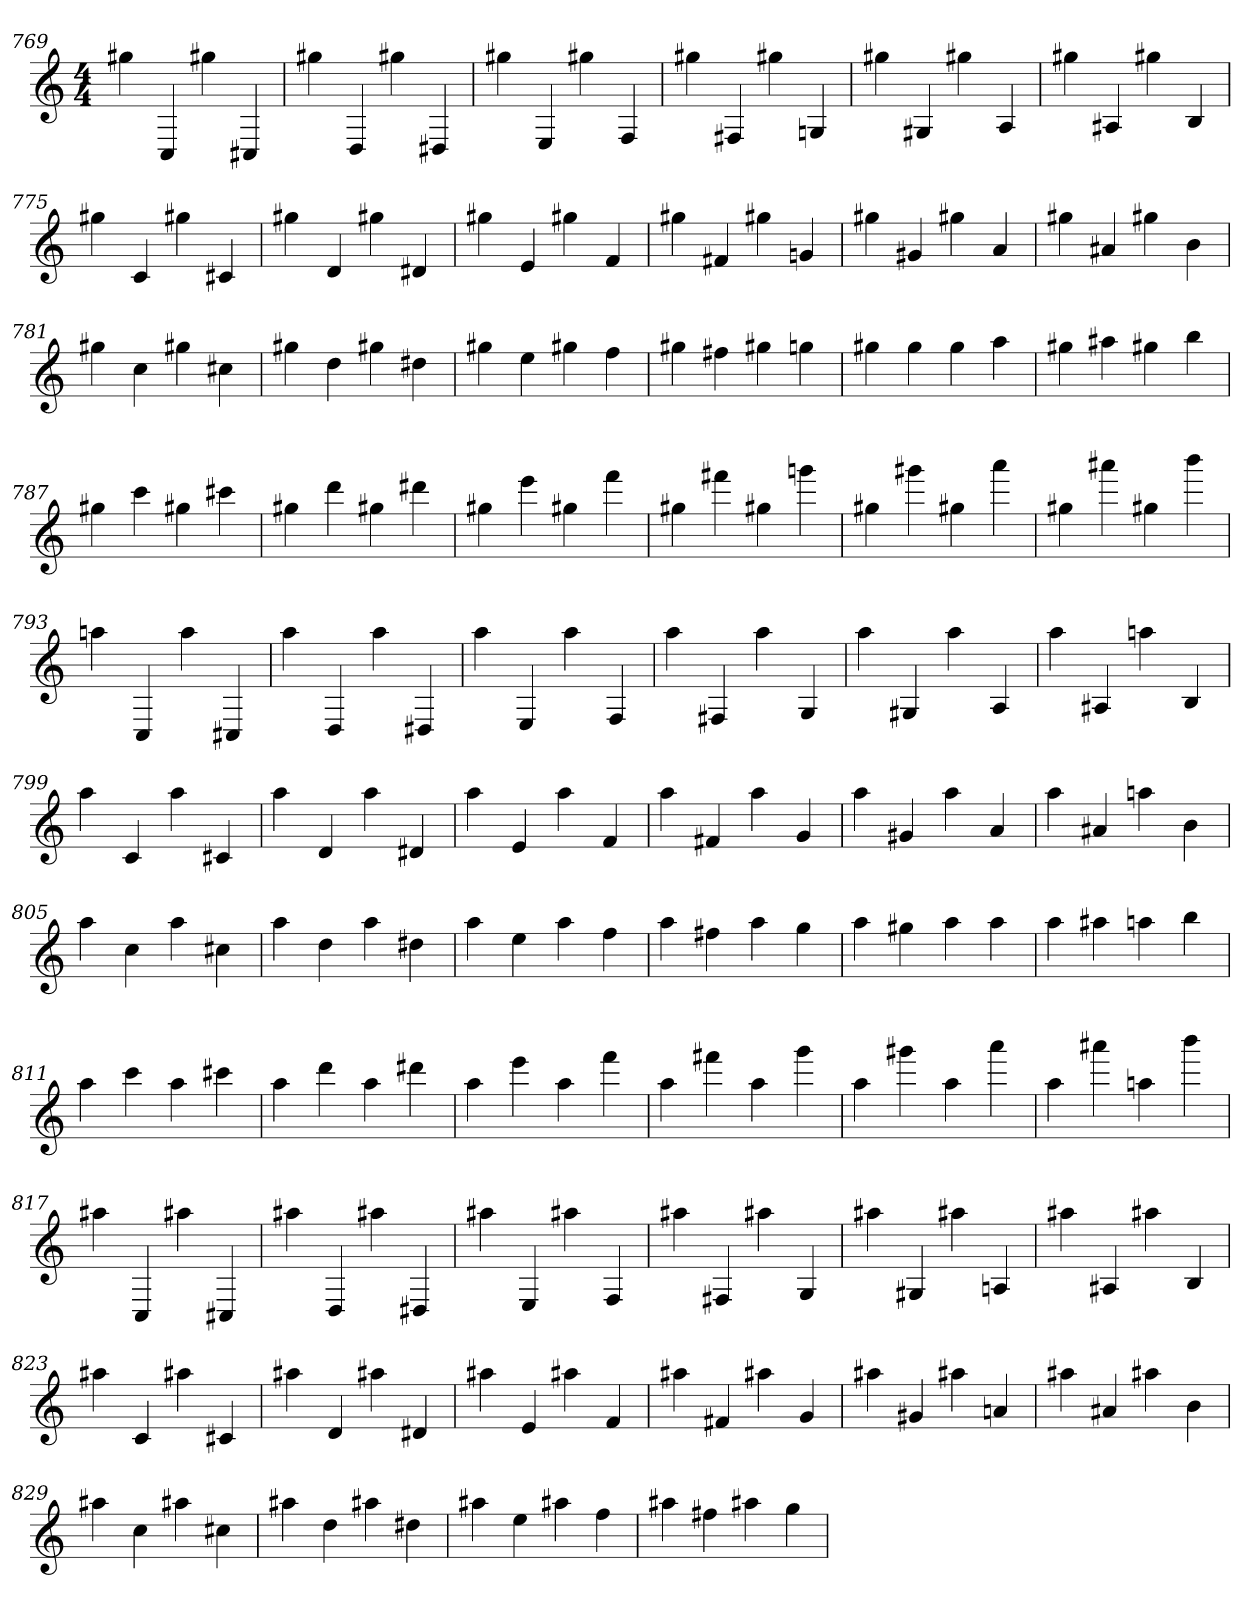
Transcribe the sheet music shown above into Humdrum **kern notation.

**kern
*part1
*staff1
*clefG2
*M4/4
=769
4gg#X
4C
4gg#X
4C#X
=770
4gg#X
4D
4gg#X
4D#X
=771
4gg#X
4E
4gg#X
4F
=772
4gg#X
4F#X
4gg#X
4Gn
=773
4gg#X
4G#X
4gg#X
4A
=774
4gg#X
4A#X
4gg#X
4B
=775
4gg#X
4c
4gg#X
4c#X
=776
4gg#X
4d
4gg#X
4d#X
=777
4gg#X
4e
4gg#X
4f
=778
4gg#X
4f#X
4gg#X
4gn
=779
4gg#X
4g#X
4gg#X
4a
=780
4gg#X
4a#X
4gg#X
4b
=781
4gg#X
4cc
4gg#X
4cc#X
=782
4gg#X
4dd
4gg#X
4dd#X
=783
4gg#X
4ee
4gg#X
4ff
=784
4gg#X
4ff#X
4gg#X
4ggn
=785
4gg#X
4gg#
4gg#
4aa
=786
4gg#X
4aa#X
4gg#X
4bb
=787
4gg#X
4ccc
4gg#X
4ccc#X
=788
4gg#X
4ddd
4gg#X
4ddd#X
=789
4gg#X
4eee
4gg#X
4fff
=790
4gg#X
4fff#X
4gg#X
4gggn
=791
4gg#X
4ggg#X
4gg#X
4aaa
=792
4gg#X
4aaa#X
4gg#X
4bbb
=793
4aan
4C
4aa
4C#X
=794
4aa
4D
4aa
4D#X
=795
4aa
4E
4aa
4F
=796
4aa
4F#X
4aa
4G
=797
4aa
4G#X
4aa
4A
=798
4aa
4A#X
4aan
4B
=799
4aa
4c
4aa
4c#X
=800
4aa
4d
4aa
4d#X
=801
4aa
4e
4aa
4f
=802
4aa
4f#X
4aa
4g
=803
4aa
4g#X
4aa
4a
=804
4aa
4a#X
4aan
4b
=805
4aa
4cc
4aa
4cc#X
=806
4aa
4dd
4aa
4dd#X
=807
4aa
4ee
4aa
4ff
=808
4aa
4ff#X
4aa
4gg
=809
4aa
4gg#X
4aa
4aa
=810
4aa
4aa#X
4aan
4bb
=811
4aa
4ccc
4aa
4ccc#X
=812
4aa
4ddd
4aa
4ddd#X
=813
4aa
4eee
4aa
4fff
=814
4aa
4fff#X
4aa
4ggg
=815
4aa
4ggg#X
4aa
4aaa
=816
4aa
4aaa#X
4aan
4bbb
=817
4aa#X
4C
4aa#X
4C#X
=818
4aa#X
4D
4aa#X
4D#X
=819
4aa#X
4E
4aa#X
4F
=820
4aa#X
4F#X
4aa#X
4G
=821
4aa#X
4G#X
4aa#X
4An
=822
4aa#X
4A#X
4aa#X
4B
=823
4aa#X
4c
4aa#X
4c#X
=824
4aa#X
4d
4aa#X
4d#X
=825
4aa#X
4e
4aa#X
4f
=826
4aa#X
4f#X
4aa#X
4g
=827
4aa#X
4g#X
4aa#X
4an
=828
4aa#X
4a#X
4aa#X
4b
=829
4aa#X
4cc
4aa#X
4cc#X
=830
4aa#X
4dd
4aa#X
4dd#X
=831
4aa#X
4ee
4aa#X
4ff
=832
4aa#X
4ff#X
4aa#X
4gg
=
*-
